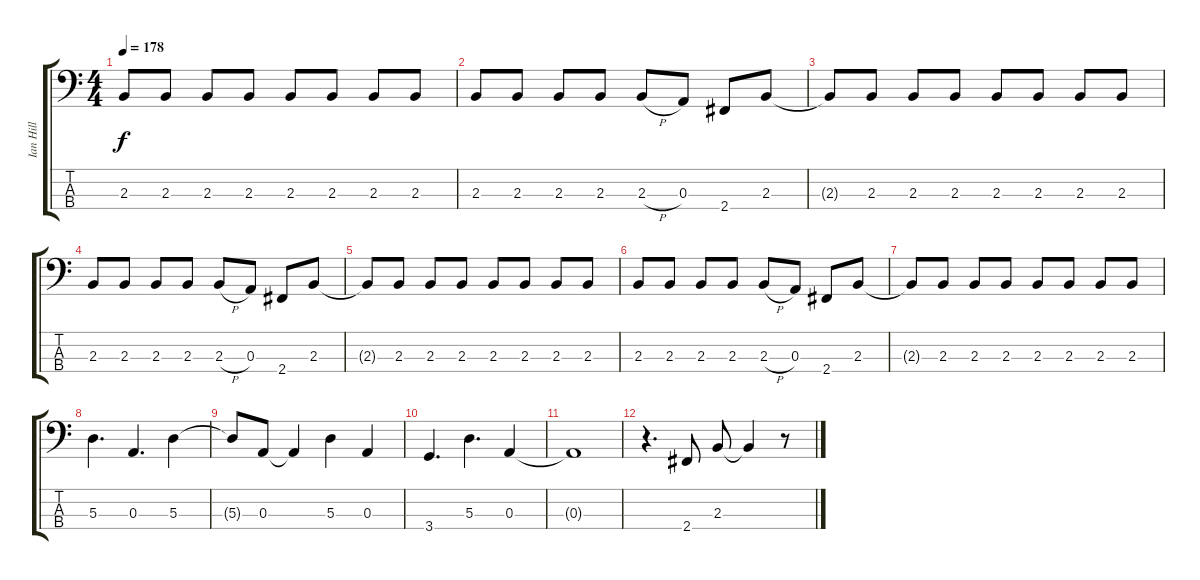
\track ("Ian Hill" "Ian Hill") {instrument electricbasspick}
\staff {score tabs}
\tuning (G2 D2 A1 E1) {hide}
\ts (4 4)
\tempo 178
\clef f4
\ks c
2.3{t}.8{dy f} 2.3.8 2.3.8 2.3.8 2.3.8 2.3.8 2.3.8 2.3.8 |
2.3.8 2.3.8 2.3.8 2.3.8 2.3{h}.8 0.3.8 2.4.8 2.3.8 |
2.3{t}.8 2.3.8 2.3.8 2.3.8 2.3.8 2.3.8 2.3.8 2.3.8 |
2.3.8 2.3.8 2.3.8 2.3.8 2.3{h}.8 0.3.8 2.4.8 2.3.8 |
2.3{t}.8 2.3.8 2.3.8 2.3.8 2.3.8 2.3.8 2.3.8 2.3.8 |
2.3.8 2.3.8 2.3.8 2.3.8 2.3{h}.8 0.3.8 2.4.8 2.3.8 |
2.3{t}.8 2.3.8 2.3.8 2.3.8 2.3.8 2.3.8 2.3.8 2.3.8 |
5.3.4{d} 0.3.4{d} 5.3.4 |
5.3{t}.8 0.3.8 0.3{t}.4 5.3.4 0.3.4 |
3.4.4{d} 5.3.4{d} 0.3.4 |
0.3{t}.1 |
r.4{d} 2.4.8 2.3.8 2.3{t}.4 r.8
